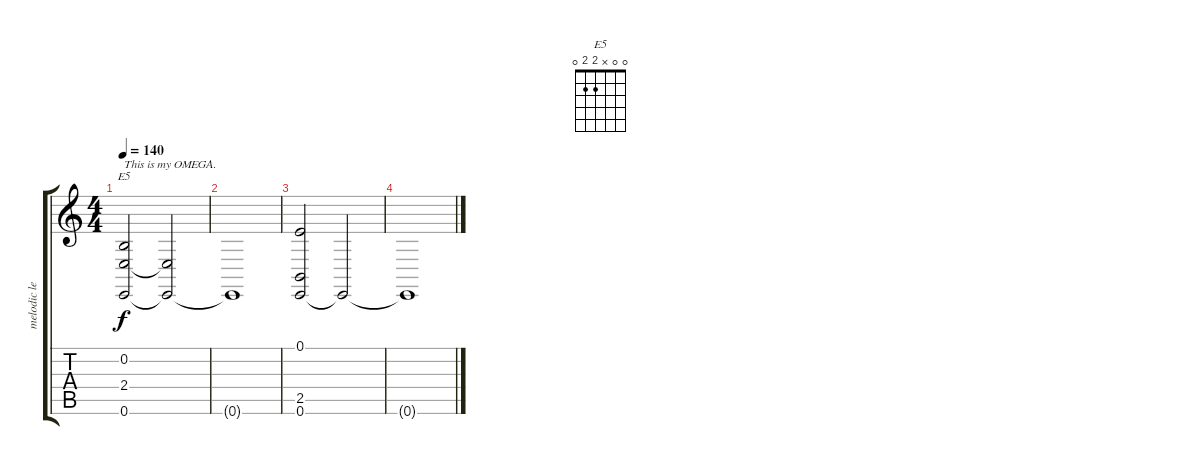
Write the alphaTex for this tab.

\track ("melodic lead" "melodic le") {instrument harpsichord}
\staff {score tabs}
\tuning (E4 B3 G3 D3 A2 E2) {hide}
\chord ("E5" 0 0 x 2 2 0)
\ts (4 4)
\tempo 140
\clef g2
\ks c
(0.2 2.4 0.6).2{ch "E5" txt "This is my OMEGA." dy f} (2.4{t} 0.6{t}).2 |
0.6{t}.1 |
(0.1 2.5 0.6).2 0.6{t}.2 |
0.6{t}.1
